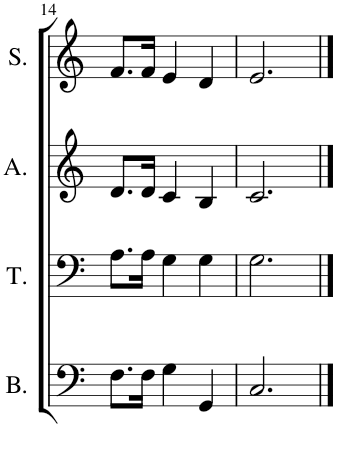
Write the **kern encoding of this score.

**kern	**kern	**kern	**kern
*part4	*part3	*part2	*part1
*staff4	*staff3	*staff2	*staff1
*I"Bass	*I"Tenor	*I"Alto	*I"Soprano
*I'B.	*I'T.	*I'A.	*I'S.
!!LO:PB:g=z
*clefF4	*clefF4	*clefG2	*clefG2
*k[]	*k[]	*k[]	*k[]
*M3/4	*M3/4	*M3/4	*M3/4
=14	=14	=14	=14
8.F\L	8.A\L	8.d/L	8.f/L
16F\Jk	16A\Jk	16d/Jk	16f/Jk
4G\	4G\	4c/	4e/
4GG/	4G\	4B/	4d/
=15	=15	=15	=15
2.C/	2.G\	2.c/	2.e/
==	==	==	==
*-	*-	*-	*-
